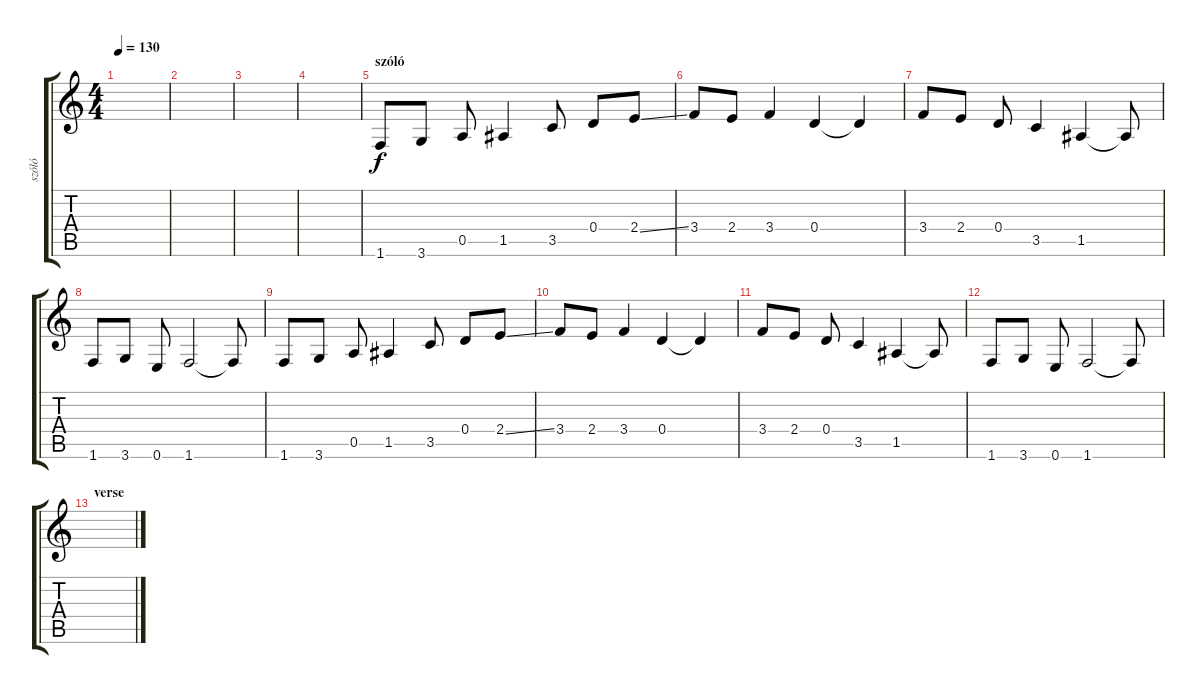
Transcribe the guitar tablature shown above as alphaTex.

\track ("szóló" "szóló") {instrument distortionguitar}
\staff {score tabs}
\tuning (E4 B3 G3 D3 A2 E2) {hide}
\ts (4 4)
\tempo 130
\clef g2
\ks c
|
|
|
|
\section ("" "szóló")
1.6.8 3.6.8 0.5.8 1.5.4 3.5.8 0.4.8 2.4{ss}.8 |
3.4.8 2.4.8 3.4.4 0.4.4 0.4{t}.4 |
3.4.8 2.4.8 0.4.8 3.5.4 1.5.4 1.5{t}.8 |
1.6.8 3.6.8 0.6.8 1.6.2 1.6{t}.8 |
1.6.8 3.6.8 0.5.8 1.5.4 3.5.8 0.4.8 2.4{ss}.8 |
3.4.8 2.4.8 3.4.4 0.4.4 0.4{t}.4 |
3.4.8 2.4.8 0.4.8 3.5.4 1.5.4 1.5{t}.8 |
1.6.8 3.6.8 0.6.8 1.6.2 1.6{t}.8 |
\section ("" "verse")
